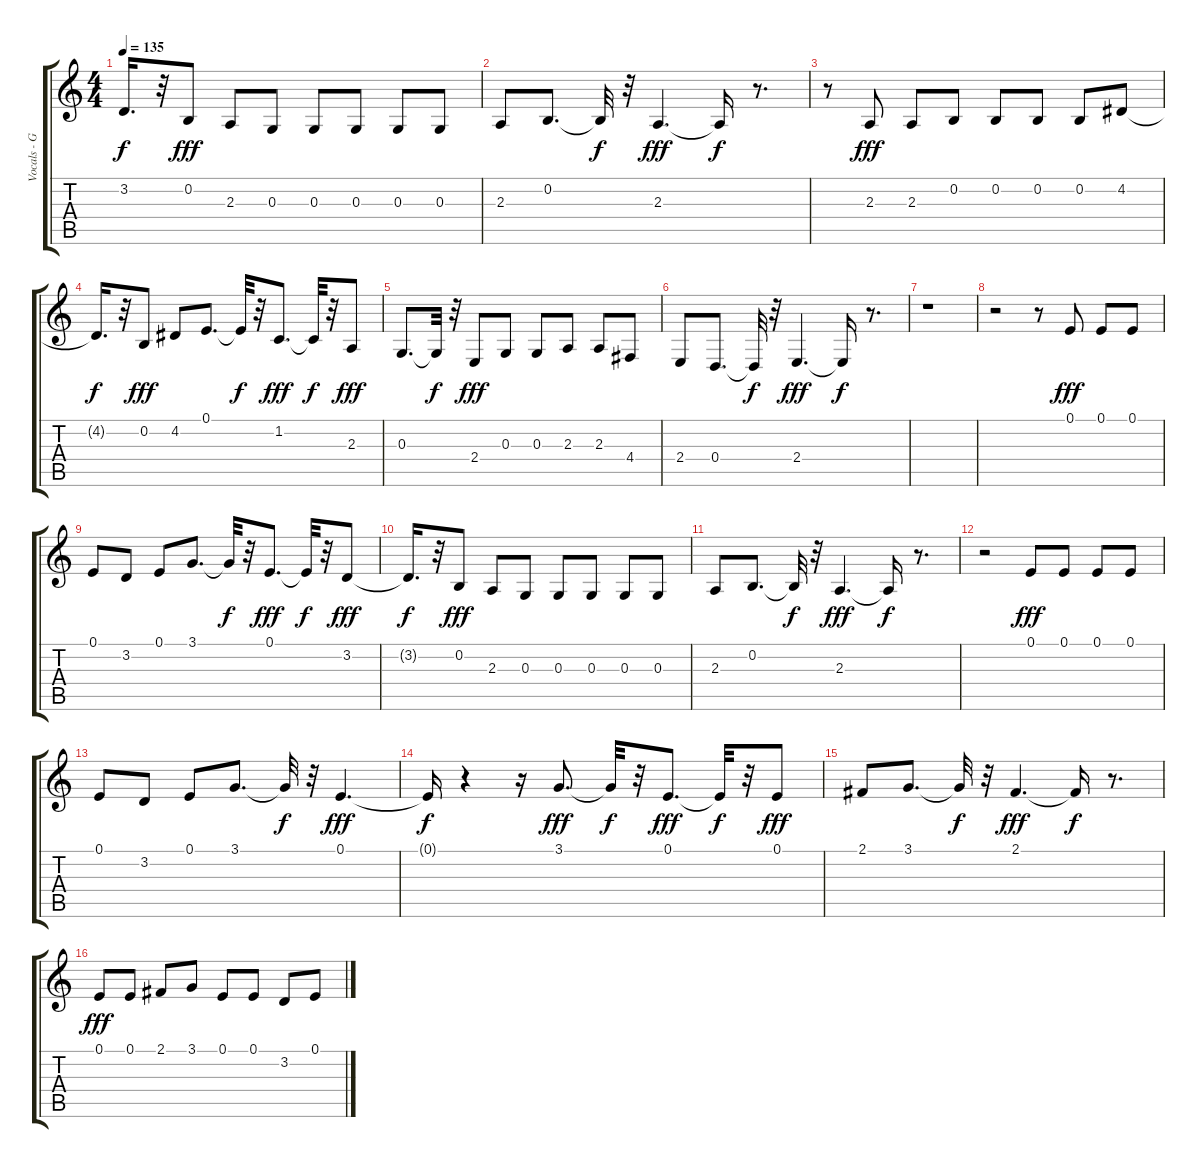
\track ("Vocals - Greg Graffin" "Vocals - G") {instrument synthvoice}
\staff {score tabs}
\tuning (E4 B3 G3 D3 A2 E2) {hide}
\ts (4 4)
\tempo 135
\clef g2
\ks c
3.2{t}.16{d dy f} r.32 0.2.8{dy fff} 2.3.8 0.3.8 0.3.8 0.3.8 0.3.8 0.3.8 |
2.3.8 0.2.8{d} 0.2{t}.32{dy f} r.32 2.3.4{d dy fff} 2.3{t}.16{dy f} r.8{d} |
r.8 2.3.8{dy fff} 2.3.8 0.2.8 0.2.8 0.2.8 0.2.8 4.2.8 |
4.2{t}.16{d dy f} r.32 0.2.8{dy fff} 4.2.8 0.1.8{d} 0.1{t}.32{dy f} r.32 1.2.8{d dy fff} 1.2{t}.32{dy f} r.32 2.3.8{dy fff} |
0.3.8{d} 0.3{t}.32{dy f} r.32 2.4.8{dy fff} 0.3.8 0.3.8 2.3.8 2.3.8 4.4.8 |
2.4.8 0.4.8{d} 0.4{t}.32{dy f} r.32 2.4.4{d dy fff} 2.4{t}.16{dy f} r.8{d} |
r.1 |
r.2 r.8 0.1.8{dy fff} 0.1.8 0.1.8 |
0.1.8 3.2.8 0.1.8 3.1.8{d} 3.1{t}.32{dy f} r.32 0.1.8{d dy fff} 0.1{t}.32{dy f} r.32 3.2.8{dy fff} |
3.2{t}.16{d dy f} r.32 0.2.8{dy fff} 2.3.8 0.3.8 0.3.8 0.3.8 0.3.8 0.3.8 |
2.3.8 0.2.8{d} 0.2{t}.32{dy f} r.32 2.3.4{d dy fff} 2.3{t}.16{dy f} r.8{d} |
r.2 0.1.8{dy fff} 0.1.8 0.1.8 0.1.8 |
0.1.8 3.2.8 0.1.8 3.1.8{d} 3.1{t}.32{dy f} r.32 0.1.4{d dy fff} |
0.1{t}.16{dy f} r.4 r.16 3.1.8{d dy fff} 3.1{t}.32{dy f} r.32 0.1.8{d dy fff} 0.1{t}.32{dy f} r.32 0.1.8{dy fff} |
2.1.8 3.1.8{d} 3.1{t}.32{dy f} r.32 2.1.4{d dy fff} 2.1{t}.16{dy f} r.8{d} |
0.1.8{dy fff} 0.1.8 2.1.8 3.1.8 0.1.8 0.1.8 3.2.8 0.1.8
